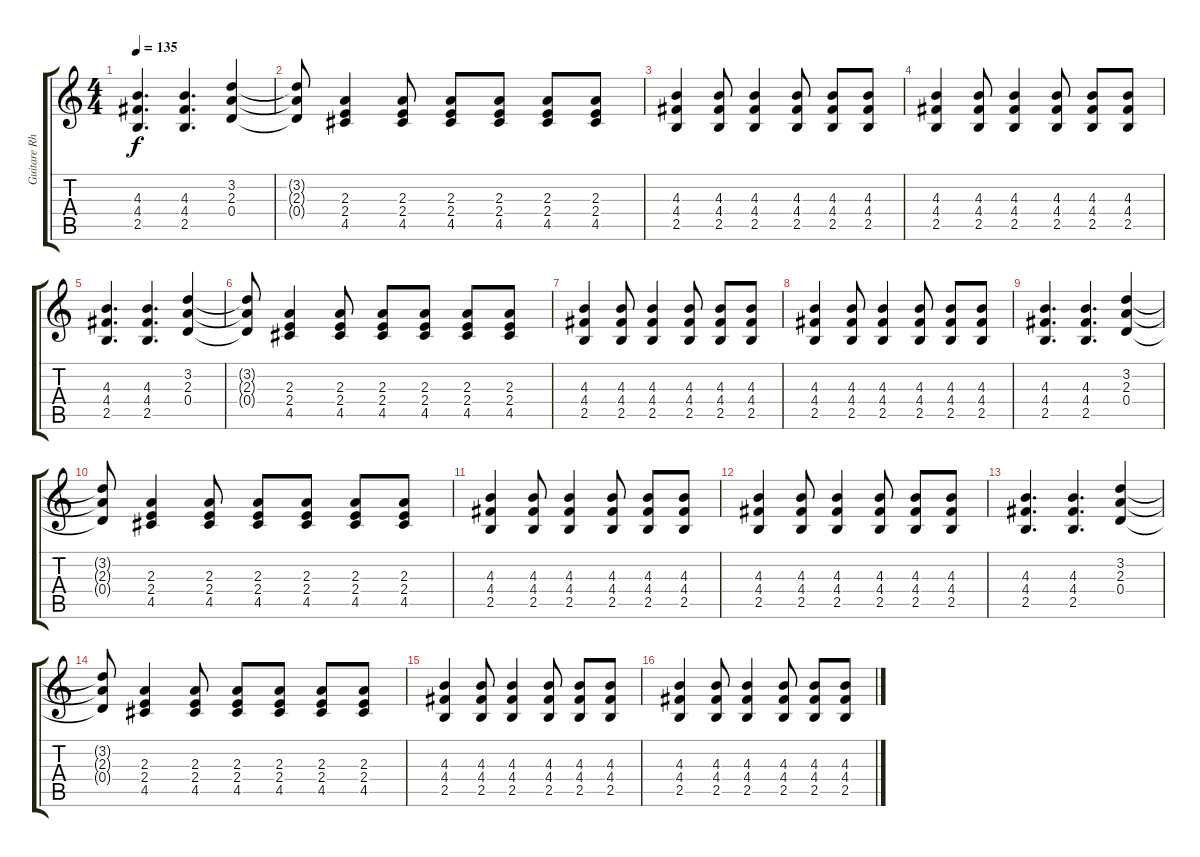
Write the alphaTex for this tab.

\track ("Guitare Rhytmique" "Guitare Rh") {instrument distortionguitar}
\staff {score tabs}
\tuning (E4 B3 G3 D3 A2 E2) {hide}
\ts (4 4)
\tempo 135
\clef g2
\ks c
(4.3 4.4 2.5).4{d dy f} (4.3 4.4 2.5).4{d} (3.2 2.3 0.4).4 |
(3.2{t} 2.3{t} 0.4{t}).8 (2.3 2.4 4.5).4 (2.3 2.4 4.5).8 (2.3 2.4 4.5).8 (2.3 2.4 4.5).8 (2.3 2.4 4.5).8 (2.3 2.4 4.5).8 |
(4.3 4.4 2.5).4 (4.3 4.4 2.5).8 (4.3 4.4 2.5).4 (4.3 4.4 2.5).8 (4.3 4.4 2.5).8 (4.3 4.4 2.5).8 |
(4.3 4.4 2.5).4 (4.3 4.4 2.5).8 (4.3 4.4 2.5).4 (4.3 4.4 2.5).8 (4.3 4.4 2.5).8 (4.3 4.4 2.5).8 |
(4.3 4.4 2.5).4{d} (4.3 4.4 2.5).4{d} (3.2 2.3 0.4).4 |
(3.2{t} 2.3{t} 0.4{t}).8 (2.3 2.4 4.5).4 (2.3 2.4 4.5).8 (2.3 2.4 4.5).8 (2.3 2.4 4.5).8 (2.3 2.4 4.5).8 (2.3 2.4 4.5).8 |
(4.3 4.4 2.5).4 (4.3 4.4 2.5).8 (4.3 4.4 2.5).4 (4.3 4.4 2.5).8 (4.3 4.4 2.5).8 (4.3 4.4 2.5).8 |
(4.3 4.4 2.5).4 (4.3 4.4 2.5).8 (4.3 4.4 2.5).4 (4.3 4.4 2.5).8 (4.3 4.4 2.5).8 (4.3 4.4 2.5).8 |
(4.3 4.4 2.5).4{d} (4.3 4.4 2.5).4{d} (3.2 2.3 0.4).4 |
(3.2{t} 2.3{t} 0.4{t}).8 (2.3 2.4 4.5).4 (2.3 2.4 4.5).8 (2.3 2.4 4.5).8 (2.3 2.4 4.5).8 (2.3 2.4 4.5).8 (2.3 2.4 4.5).8 |
(4.3 4.4 2.5).4 (4.3 4.4 2.5).8 (4.3 4.4 2.5).4 (4.3 4.4 2.5).8 (4.3 4.4 2.5).8 (4.3 4.4 2.5).8 |
(4.3 4.4 2.5).4 (4.3 4.4 2.5).8 (4.3 4.4 2.5).4 (4.3 4.4 2.5).8 (4.3 4.4 2.5).8 (4.3 4.4 2.5).8 |
(4.3 4.4 2.5).4{d} (4.3 4.4 2.5).4{d} (3.2 2.3 0.4).4 |
(3.2{t} 2.3{t} 0.4{t}).8 (2.3 2.4 4.5).4 (2.3 2.4 4.5).8 (2.3 2.4 4.5).8 (2.3 2.4 4.5).8 (2.3 2.4 4.5).8 (2.3 2.4 4.5).8 |
(4.3 4.4 2.5).4 (4.3 4.4 2.5).8 (4.3 4.4 2.5).4 (4.3 4.4 2.5).8 (4.3 4.4 2.5).8 (4.3 4.4 2.5).8 |
(4.3 4.4 2.5).4 (4.3 4.4 2.5).8 (4.3 4.4 2.5).4 (4.3 4.4 2.5).8 (4.3 4.4 2.5).8 (4.3 4.4 2.5).8
